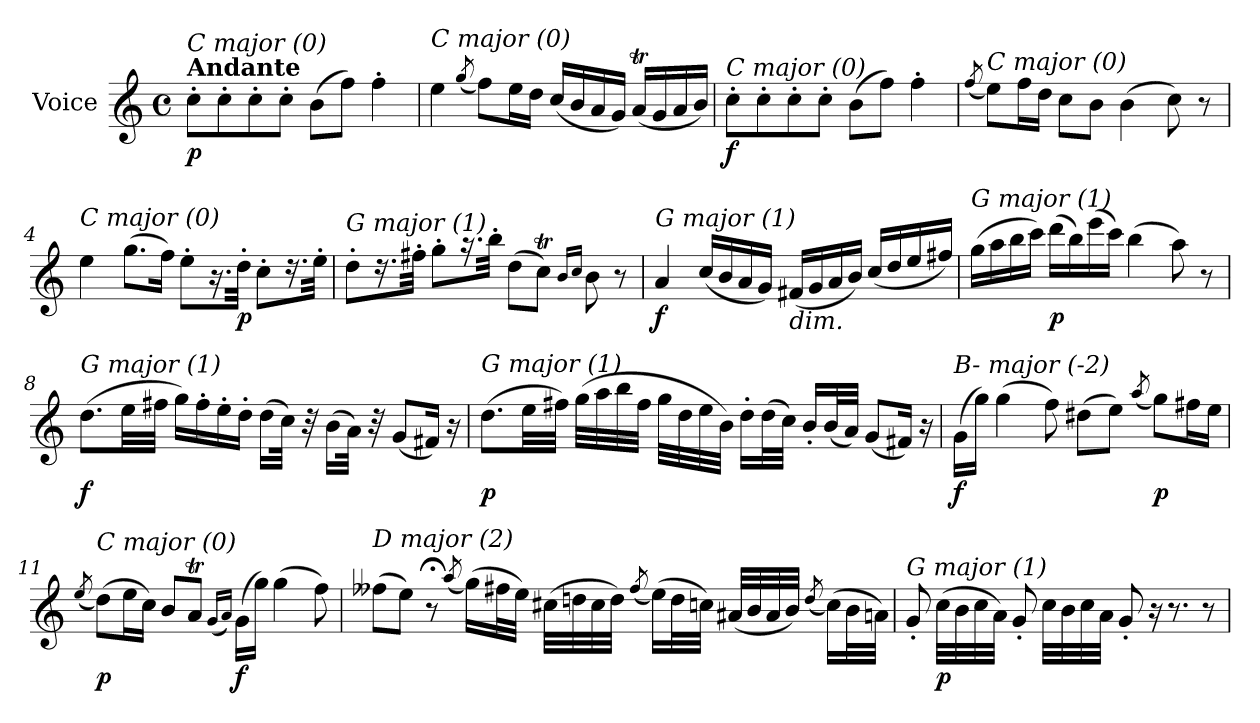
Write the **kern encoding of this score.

**kern	**dynam
*part1	*part1
*staff1	*staff1
*I"Voice	*
*I'V	*
*clefG2	*
*k[]	*
*M4/4	*
*met(c)	*
=	=
!LO:TX:a:B:t=Andante	!
!LO:TX:i:t=C major (0)	!
!	!LO:DY:b
8cc'\L	p
8cc'\	.
8cc'\	.
8cc'\J	.
(>8b\L	.
8ff\J)	.
4ff'\	.
=1	=1
!LO:TX:i:t=C major (0)	!
4ee\	.
(<8qgg/	.
8ff\L)	.
16ee\L	.
16dd\JJ	.
(<16cc/LL	.
16b/	.
16a/	.
16g/JJ)	.
(<16aT/LL	.
16g/	.
16a/	.
16b/JJ)	.
=2	=2
!LO:TX:i:t=C major (0)	!
!	!LO:DY:b
8cc'\L	f
8cc'\	.
8cc'\	.
8cc'\J	.
(>8b\L	.
8ff\J)	.
4ff'\	.
!!LO:LB:g=z
=3	=3
(<8qff/	.
!LO:TX:i:t=C major (0)	!
8ee\L)	.
16ff\L	.
16dd\JJ	.
8cc\L	.
8b\J	.
(>4b\	.
8cc\)	.
8r	.
=4	=4
!LO:TX:i:t=C major (0)	!
4ee\	.
(>8.gg\L	.
16ff\Jk)	.
8ee'\L	.
16.r	.
!	!LO:DY:b
32dd'\Jkk	p
8cc'\L	.
16.r	.
32ee'\Jkk	.
=5	=5
!LO:TX:i:t=G major (1)	!
8dd'\L	.
16.r	.
32ff#X'\Jkk	.
8gg'\L	.
16.r	.
32bb'\Jkk	.
(>8dd\L	.
8ccT\J)	.
16qb/LL	.
16qcc/JJ	.
8b\	.
8r	.
!!LO:LB:g=z
=6	=6
!LO:TX:i:t=G major (1)	!
!	!LO:DY:b
4a/	f
(<16cc/LL	.
16b/	.
16a/	.
16g/JJ)	.
!LO:TX:b:i:t=dim.	!
(<16f#X/LL	.
16g/	.
16a/	.
16b/JJ)	.
(<16cc/LL	.
16dd/	.
16ee/	.
16ff#X/JJ)	.
=7	=7
!LO:TX:i:t=G major (1)	!
(>16gg\LL	.
16aa\	.
16bb\	.
16ccc\JJ)	.
!	!LO:DY:b
(>16ddd\LL	p
16bb\)	.
(>16eee\	.
16ccc\JJ)	.
(>4bb\	.
8aa\)	.
8r	.
=8	=8
!LO:TX:i:t=G major (1)	!
!	!LO:DY:b
(>8.dd\L	f
32ee\LL	.
32ff#X\JJJ	.
16gg\LL)	.
16ff#'\	.
16ee'\	.
16dd'\JJ	.
(>16dd\LL	.
32cc\JJk)	.
32r	.
(>16b\LL	.
32a\JJk)	.
32r	.
(<8g/L	.
16f#X/Jk)	.
16r	.
!!LO:LB:g=z
=9	=9
!LO:TX:i:t=G major (1)	!
!	!LO:DY:b
(>8.dd\L	p
32ee\LL	.
32ff#X\JJJ)	.
(>32gg\LLL	.
32aa\	.
32bb\	.
32ff#\JJJ	.
32gg\LLL	.
32dd\	.
32ee\	.
32b\JJJ)	.
16dd'\LL	.
(>32dd\L	.
32cc\JJJ)	.
16b'/LL	.
(<32b/L	.
32a/JJJ)	.
(<8g/L	.
16f#X/Jk)	.
16r	.
=10	=10
!LO:TX:i:t=B- major (-2)	!
!	!LO:DY:b
(>16g\LL	f
16gg\JJ)	.
(>4gg\	.
8ff\)	.
(>8dd#X\L	.
8ee\J)	.
(<8qaa/	.
!	!LO:DY:b
8gg\L)	p
16ff#X\L	.
16ee\JJ	.
=11	=11
(<8qee/	.
!LO:TX:i:t=C major (0)	!
!	!LO:DY:b
(>8dd\L)	p
16ee\L	.
16cc\JJ)	.
8b/L	.
8aT/J	.
(<16qg/LL	.
16qa/JJ)	.
!	!LO:DY:b
(>16g\LL	f
16gg\JJ)	.
(>4gg\	.
8ff\)	.
!!LO:LB:g=z
=12	=12
!LO:TX:i:t=D major (2)	!
(>8ff--Xi\L	.
8ee\J)	.
8r;<	.
(<8qaa/	.
(>16gg\LL)	.
32ff#X\L	.
32ee\JJJ)	.
(>32cc#X\LLL	.
32ddn\	.
32cc#\	.
32dd\JJJ)	.
(<8qff#/	.
(>16ee\LL)	.
32dd\L	.
32ccn\JJJ)	.
(<32a#X/LLL	.
32b/	.
32a#/	.
32b/JJJ)	.
(<8qdd/	.
(>16cc\LL)	.
32b\L	.
32an\JJJ)	.
=13	=13
!LO:TX:i:t=G major (1)	!
8g'/	.
!	!LO:DY:b
(>32cc\LLL	p
32b\	.
32cc\	.
32a\JJJ)	.
8g'/	.
32cc\LLL	.
32b\	.
32cc\	.
32a\JJJ	.
8g'/	.
16r	.
8.r	.
8r	.
=	=
*-	*-
